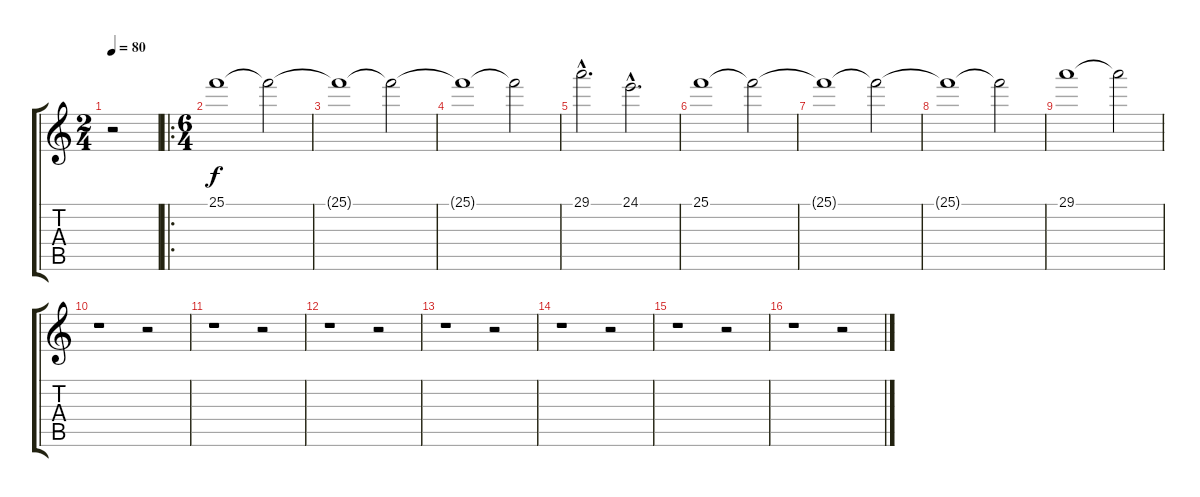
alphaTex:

\track "" {instrument fx6goblins}
\staff {score tabs}
\tuning (E4 B3 G3 D3 A2 E2) {hide}
\ts (2 4)
\tempo 80
\clef g2
\ks c
r.2{dy f instrument fx6goblins} |
\ro
\ts (6 4)
25.1.1 25.1{t}.2 |
25.1{t}.1 25.1{t}.2 |
25.1{t}.1 25.1{t}.2 |
29.1{hac}.2{d} 24.1{hac}.2{d} |
25.1.1 25.1{t}.2 |
25.1{t}.1 25.1{t}.2 |
25.1{t}.1 25.1{t}.2 |
29.1.1 29.1{t}.2 |
r.1 r.2 |
r.1 r.2 |
r.1 r.2 |
r.1 r.2 |
r.1 r.2 |
r.1 r.2 |
r.1 r.2
